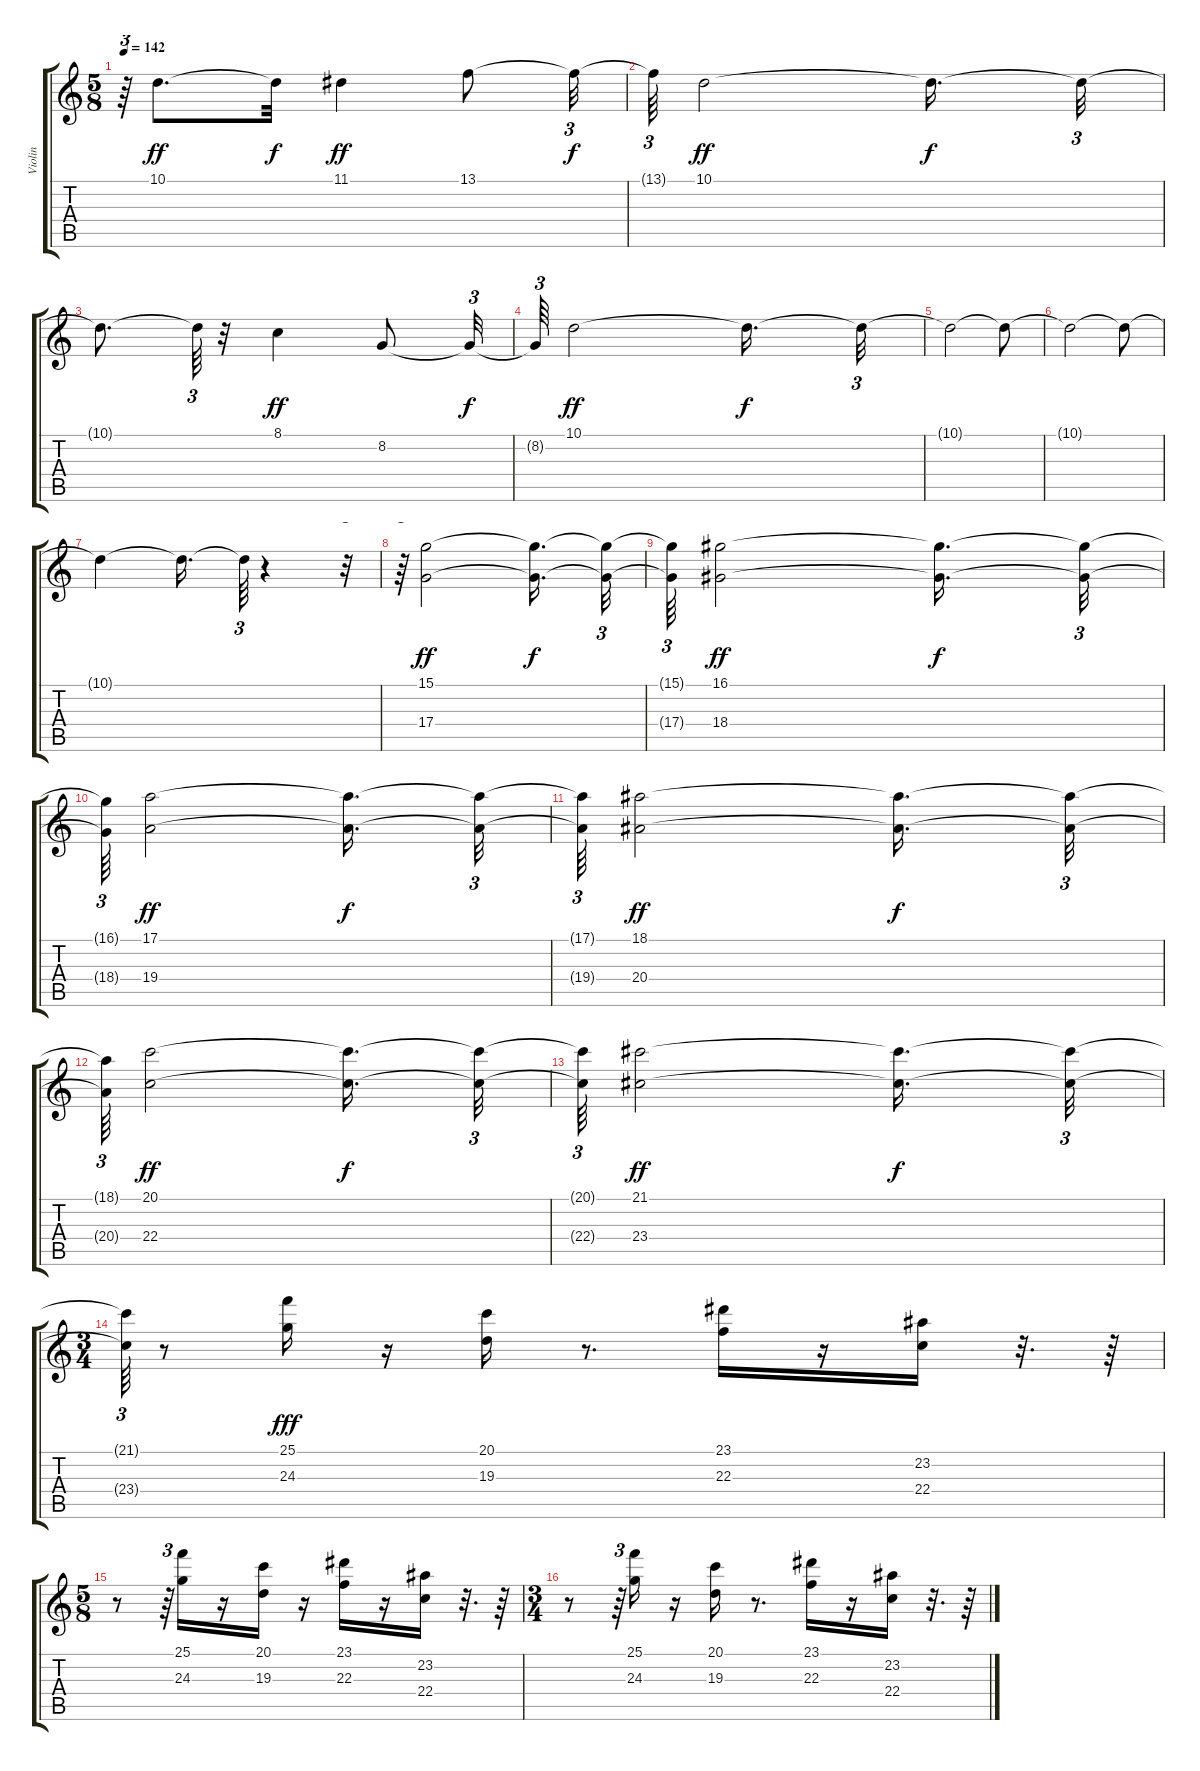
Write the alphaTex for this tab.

\track ("Violin                              " "Violin    ") {instrument stringensemble1}
\staff {score tabs}
\tuning (E4 B3 G3 D3 A2 E2) {hide}
\ts (5 8)
\tempo 142
\clef g2
\ks c
r.64{tu (3 2) dy f} 10.1.8{d dy ff} 10.1{t}.32{dy f} 11.1.4{dy ff} 13.1.8 13.1{t}.32{tu (3 2) dy f} |
13.1{t}.64{tu (3 2)} 10.1.2{dy ff} 10.1{t}.16{d dy f} 10.1{t}.32{tu (3 2)} |
10.1{t}.8{d} 10.1{t}.64{tu (3 2)} r.32 8.1.4{dy ff} 8.2.8 8.2{t}.32{tu (3 2) dy f} |
8.2{t}.64{tu (3 2)} 10.1.2{dy ff} 10.1{t}.16{d dy f} 10.1{t}.32{tu (3 2)} |
10.1{t}.2 10.1{t}.8 |
10.1{t}.2 10.1{t}.8 |
10.1{t}.4 10.1{t}.16{d} 10.1{t}.64{tu (3 2)} r.4 r.32{tu (3 2)} |
r.64{tu (3 2)} (15.1 17.4).2{dy ff} (15.1{t} 17.4{t}).16{d dy f} (15.1{t} 17.4{t}).32{tu (3 2)} |
(15.1{t} 17.4{t}).64{tu (3 2)} (16.1 18.4).2{dy ff} (16.1{t} 18.4{t}).16{d dy f} (16.1{t} 18.4{t}).32{tu (3 2)} |
(16.1{t} 18.4{t}).64{tu (3 2)} (17.1 19.4).2{dy ff} (17.1{t} 19.4{t}).16{d dy f} (17.1{t} 19.4{t}).32{tu (3 2)} |
(17.1{t} 19.4{t}).64{tu (3 2)} (18.1 20.4).2{dy ff} (18.1{t} 20.4{t}).16{d dy f} (18.1{t} 20.4{t}).32{tu (3 2)} |
(18.1{t} 20.4{t}).64{tu (3 2)} (20.1 22.4).2{dy ff} (20.1{t} 22.4{t}).16{d dy f} (20.1{t} 22.4{t}).32{tu (3 2)} |
(20.1{t} 22.4{t}).64{tu (3 2)} (21.1 23.4).2{dy ff} (21.1{t} 23.4{t}).16{d dy f} (21.1{t} 23.4{t}).32{tu (3 2)} |
\ts (3 4)
(21.1{t} 23.4{t}).64{tu (3 2)} r.8 (25.1 24.3).16{dy fff} r.16 (20.1 19.3).16 r.8{d} (23.1 22.3).16 r.16 (23.2 22.4).16 r.32{d} r.64 |
\ts (5 8)
r.8 r.64{tu (3 2)} (25.1 24.3).16 r.16 (20.1 19.3).16 r.16 (23.1 22.3).16 r.16 (23.2 22.4).16 r.32{d} r.64 |
\ts (3 4)
r.8 r.64{tu (3 2)} (25.1 24.3).16 r.16 (20.1 19.3).16 r.8{d} (23.1 22.3).16 r.16 (23.2 22.4).16 r.32{d} r.64
